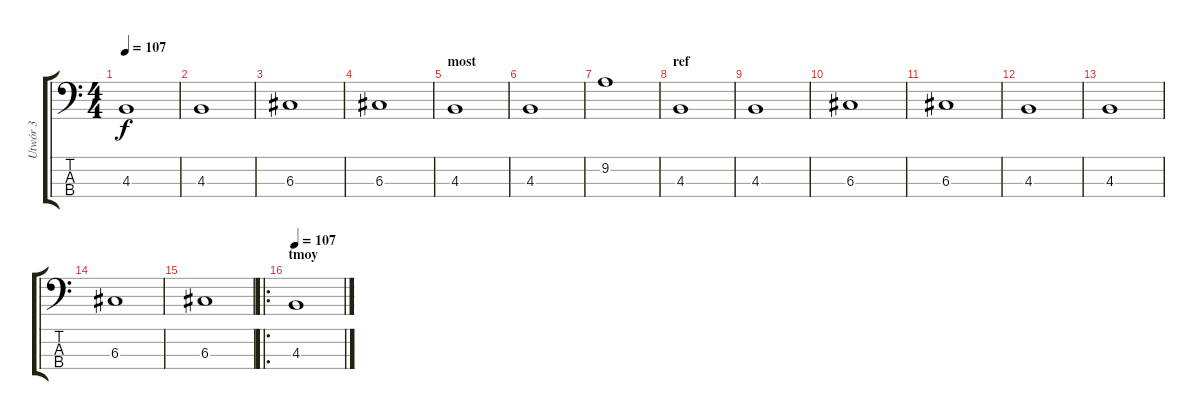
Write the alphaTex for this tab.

\track ("Utwór 3" "Utwór 3") {instrument electricbassfinger}
\staff {score tabs}
\tuning (F2 C2 G1 D1) {hide}
\ts (4 4)
\tempo 107
\clef f4
\ks c
4.3.1{dy f} |
4.3.1 |
6.3.1 |
6.3.1 |
\section ("" "most")
4.3.1 |
4.3.1 |
9.2.1 |
\section ("" "ref")
4.3.1 |
4.3.1 |
6.3.1 |
6.3.1 |
4.3.1 |
4.3.1 |
6.3.1 |
6.3.1 |
\ro
\section ("" "tmoy")
\tempo 107
4.3.1
